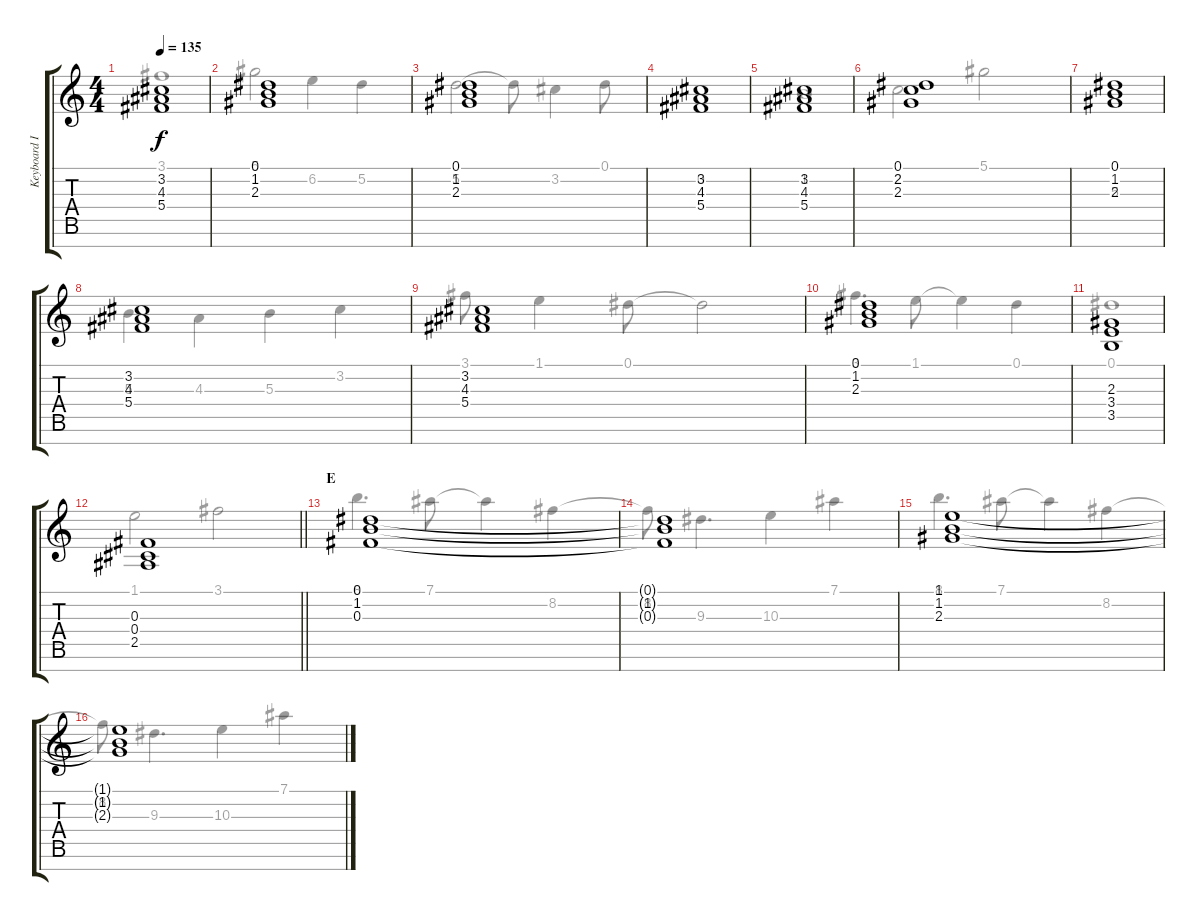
\track ("Keyboard IV" "Keyboard I") {instrument pad1newage}
\staff {score tabs}
\tuning (Eb5 Bb4 Gb4 Db4 Ab3 Eb3 Bb2) {hide}
\voice
\ts (4 4)
\tempo 135
\clef g2
\ks c
(3.2 4.3 5.4).1{dy f} |
(0.1 1.2 2.3).1 |
(0.1 1.2 2.3).1 |
(3.2 4.3 5.4).1 |
(3.2 4.3 5.4).1 |
(0.1 2.2 2.3).1 |
(0.1 1.2 2.3).1 |
(3.2 4.3 5.4).1 |
(3.2 4.3 5.4).1 |
(0.1 1.2 2.3).1 |
(2.3 3.4 3.5).1 |
\barLineRight lightlight
(0.3 0.4 2.5).1 |
\section ("" "E")
(0.1 1.2 0.3).1 |
(0.1{t} 1.2{t} 0.3{t}).1 |
(1.1 1.2 2.3).1 |
(1.1{t} 1.2{t} 2.3{t}).1
\voice
\clef g2
\ottava regular
\simile none
\ks c
3.1.1{dy f} |
5.1.2 6.2.4 5.2.4 |
5.2.2 5.2{t}.8 3.2.4 0.1.8 |
0.2.1 |
1.2.1 |
2.2.2 5.1.2 |
5.3.1 |
5.3.4 4.3.4 5.3.4 3.2.4 |
3.1.8 1.1.4 0.1.8 0.1{t}.2 |
3.1.4{d} 1.1.8 1.1{t}.4 0.1.4 |
0.1.1 |
\barLineRight lightlight
1.1.2 3.1.2 |
8.1.4{d} 7.1.8 7.1{t}.4 8.2.4 |
8.2{t}.8 9.3.4{d} 10.3.4 7.1.4 |
8.1.4{d} 7.1.8 7.1{t}.4 8.2.4 |
8.2{t}.8 9.3.4{d} 10.3.4 7.1.4
